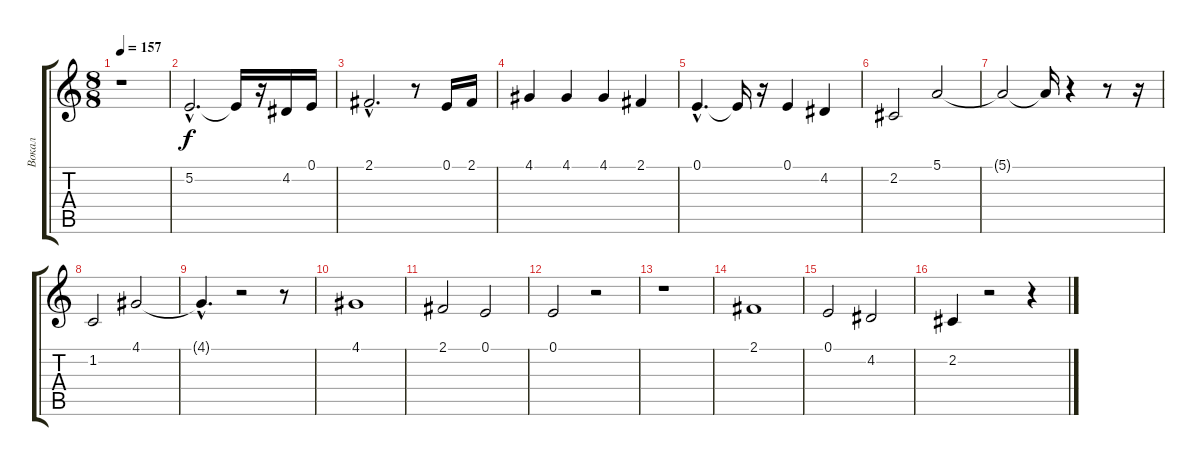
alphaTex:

\track ("Вокал" "Вокал") {instrument tenorsax}
\staff {score tabs}
\tuning (E4 B3 G3 D3 A2 E2) {hide}
\ts (8 8)
\tempo 157
\clef g2
\ks c
r.1{dy f} |
5.2{hac}.2{d} 5.2{t}.16 r.16 4.2.16 0.1.16 |
2.1{hac}.2{d} r.8 0.1.16 2.1.16 |
4.1.4 4.1.4 4.1.4 2.1.4 |
0.1{hac}.4{d} 0.1{t}.16 r.16 0.1.4 4.2.4 |
2.2.2 5.1.2 |
5.1{t}.2 5.1{t}.16 r.4 r.8 r.16 |
1.2.2 4.1.2 |
4.1{hac t}.4{d} r.2 r.8 |
4.1.1 |
2.1.2 0.1.2 |
0.1.2 r.2 |
r.1 |
2.1.1 |
0.1.2 4.2.2 |
2.2.4 r.2 r.4
